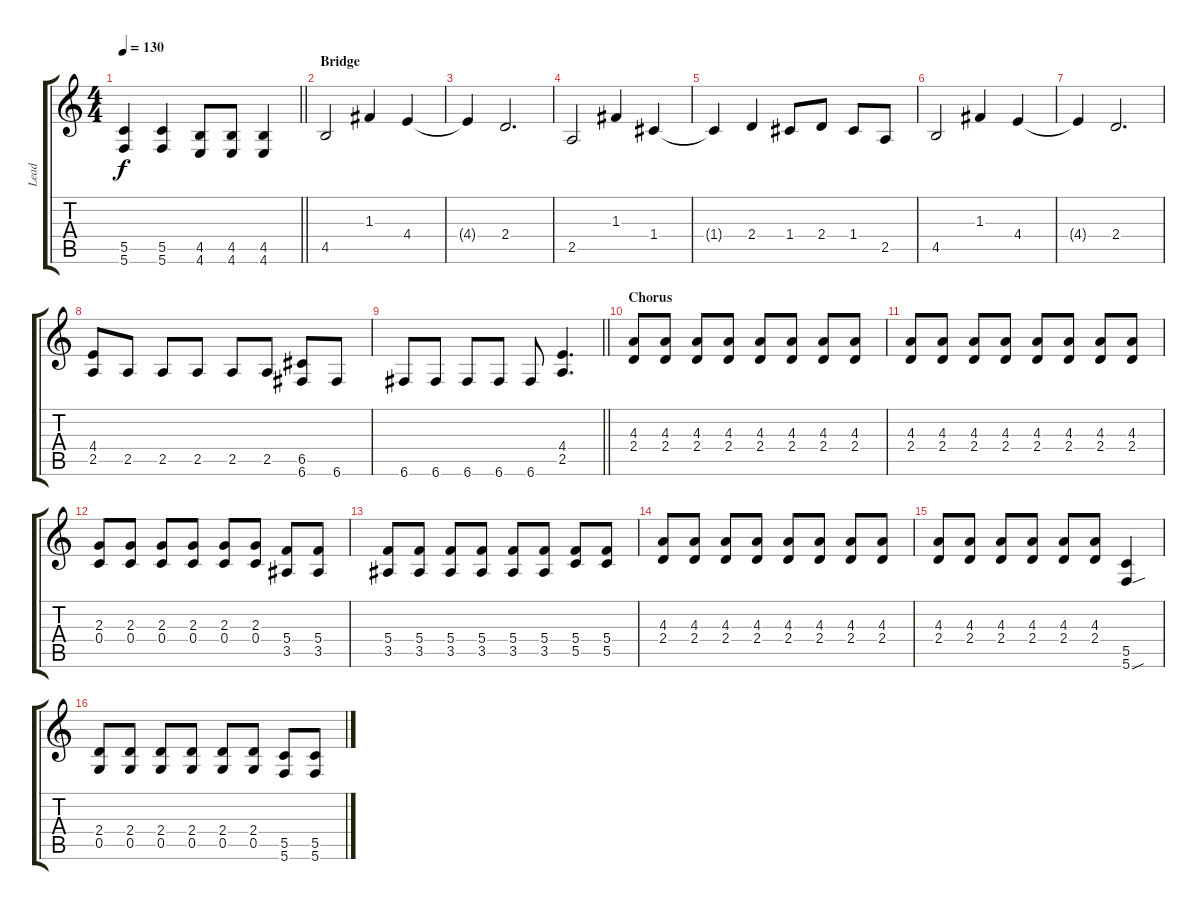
\track ("Lead" "Lead") {instrument distortionguitar}
\staff {score tabs}
\tuning (D4 A3 F3 C3 G2 C2) {hide}
\ts (4 4)
\tempo 130
\clef g2
\barLineRight lightlight
\ks c
(5.5{t} 5.6{t}).4{dy f} (5.5 5.6).4 (4.5 4.6).8 (4.5 4.6).8 (4.5 4.6).4 |
\section ("" "Bridge")
4.5.2 1.3.4 4.4.4 |
4.4{t}.4 2.4.2{d} |
2.5.2 1.3.4 1.4.4 |
1.4{t}.4 2.4.4 1.4.8 2.4.8 1.4.8 2.5.8 |
4.5.2 1.3.4 4.4.4 |
4.4{t}.4 2.4.2{d} |
(4.4 2.5).8 2.5.8 2.5.8 2.5.8 2.5.8 2.5.8 (6.5 6.6).8 6.6.8 |
\barLineRight lightlight
6.6.8 6.6.8 6.6.8 6.6.8 6.6.8 (4.4 2.5).4{d} |
\section ("" "Chorus")
(4.3 2.4).8 (4.3 2.4).8 (4.3 2.4).8 (4.3 2.4).8 (4.3 2.4).8 (4.3 2.4).8 (4.3 2.4).8 (4.3 2.4).8 |
(4.3 2.4).8 (4.3 2.4).8 (4.3 2.4).8 (4.3 2.4).8 (4.3 2.4).8 (4.3 2.4).8 (4.3 2.4).8 (4.3 2.4).8 |
(2.3 0.4).8 (2.3 0.4).8 (2.3 0.4).8 (2.3 0.4).8 (2.3 0.4).8 (2.3 0.4).8 (5.4 3.5).8 (5.4 3.5).8 |
(5.4 3.5).8 (5.4 3.5).8 (5.4 3.5).8 (5.4 3.5).8 (5.4 3.5).8 (5.4 3.5).8 (5.4 5.5).8 (5.4 5.5).8 |
(4.3 2.4).8 (4.3 2.4).8 (4.3 2.4).8 (4.3 2.4).8 (4.3 2.4).8 (4.3 2.4).8 (4.3 2.4).8 (4.3 2.4).8 |
(4.3 2.4).8 (4.3 2.4).8 (4.3 2.4).8 (4.3 2.4).8 (4.3 2.4).8 (4.3 2.4).8 (5.5 5.6{sou}).4 |
(2.4 0.5).8 (2.4 0.5).8 (2.4 0.5).8 (2.4 0.5).8 (2.4 0.5).8 (2.4 0.5).8 (5.5 5.6).8 (5.5 5.6).8
